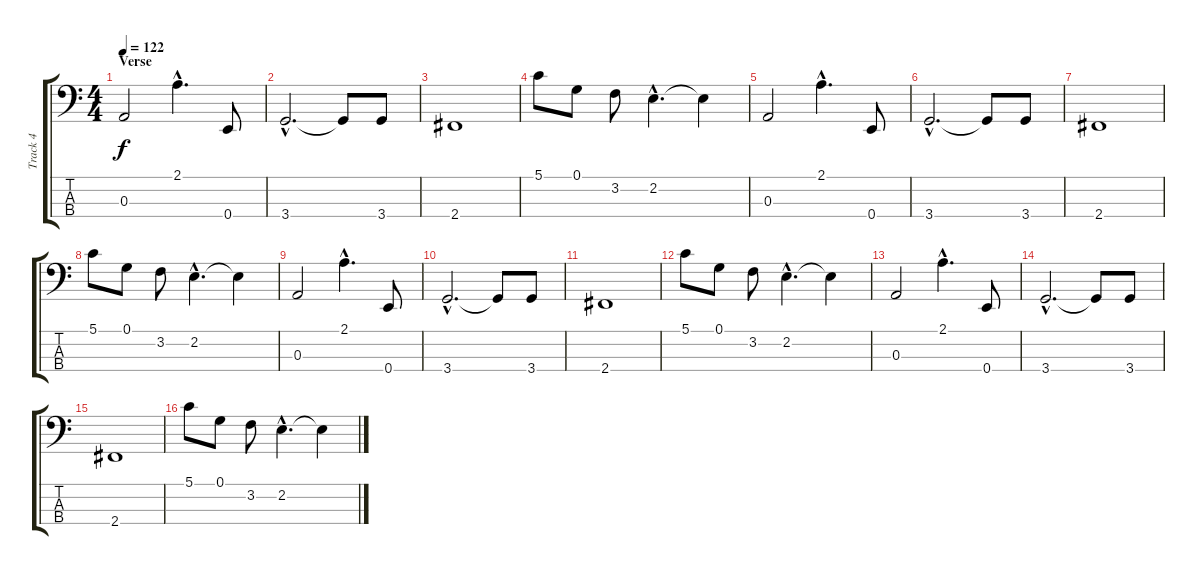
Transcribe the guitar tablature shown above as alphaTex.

\track ("Track 4" "Track 4") {instrument electricbassfinger}
\staff {score tabs}
\tuning (G2 D2 A1 E1) {hide}
\ts (4 4)
\section ("" "Verse")
\tempo 122
\clef f4
\ks c
0.3.2{dy f} 2.1{hac}.4{d} 0.4.8 |
3.4{hac}.2{d} 3.4{t}.8 3.4.8 |
2.4.1 |
5.1.8 0.1.8 3.2.8 2.2{hac}.4{d} 2.2{t}.4 |
0.3.2 2.1{hac}.4{d} 0.4.8 |
3.4{hac}.2{d} 3.4{t}.8 3.4.8 |
2.4.1 |
5.1.8 0.1.8 3.2.8 2.2{hac}.4{d} 2.2{t}.4 |
0.3.2 2.1{hac}.4{d} 0.4.8 |
3.4{hac}.2{d} 3.4{t}.8 3.4.8 |
2.4.1 |
5.1.8 0.1.8 3.2.8 2.2{hac}.4{d} 2.2{t}.4 |
0.3.2 2.1{hac}.4{d} 0.4.8 |
3.4{hac}.2{d} 3.4{t}.8 3.4.8 |
2.4.1 |
5.1.8 0.1.8 3.2.8 2.2{hac}.4{d} 2.2{t}.4
